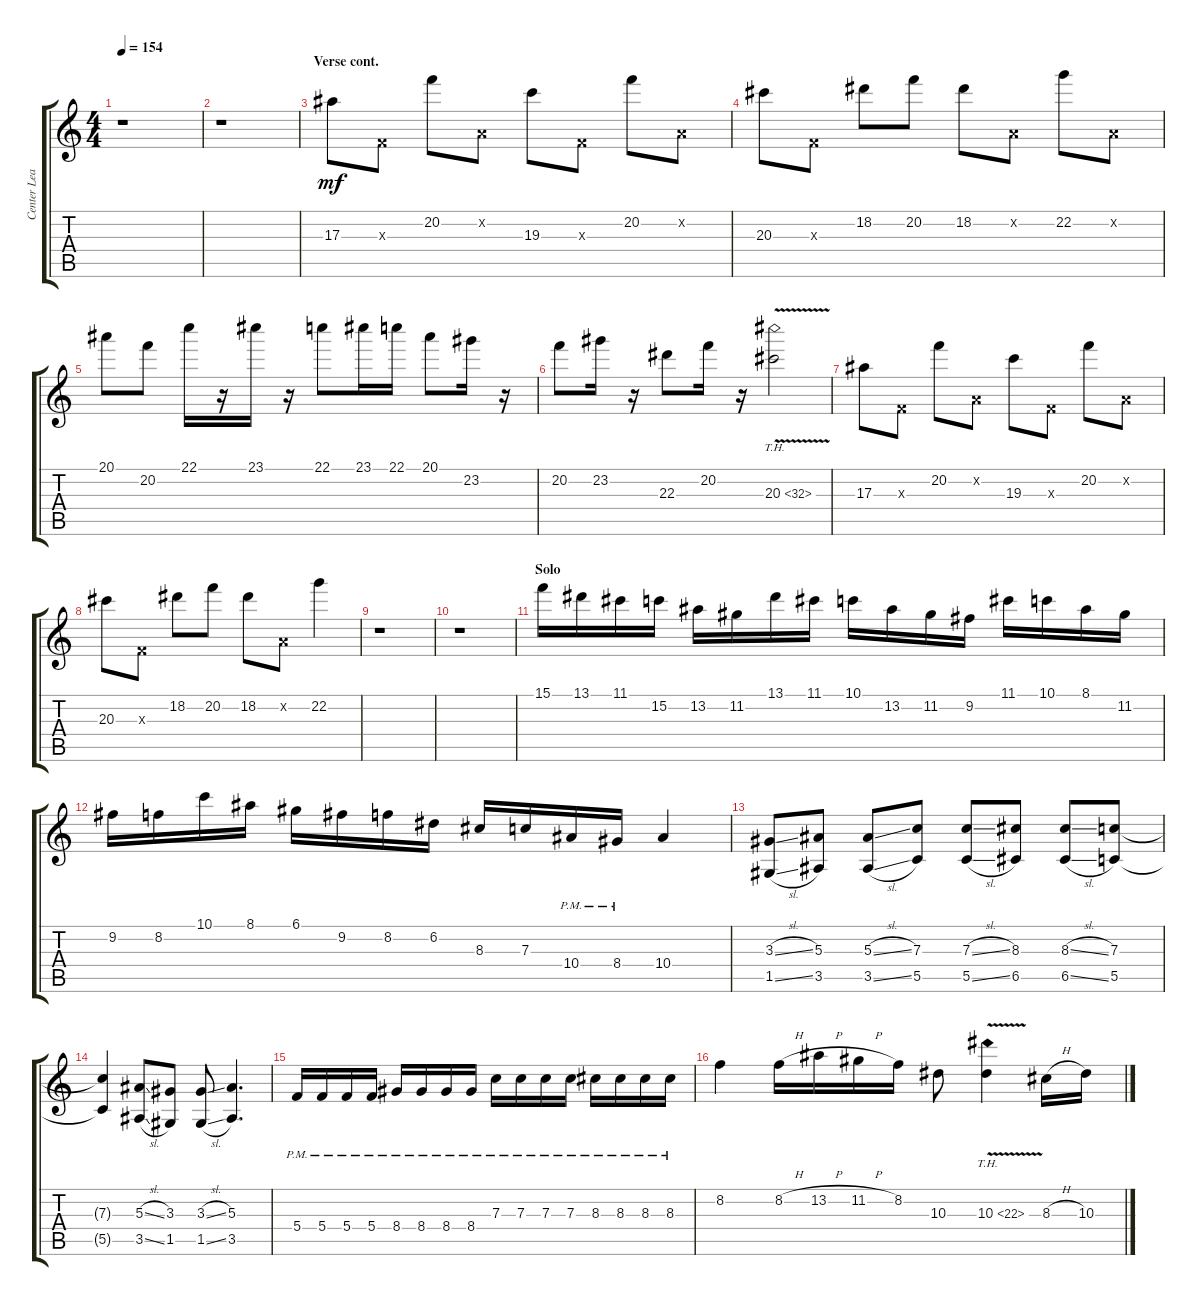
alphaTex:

\track ("Center Lead 1" "Center Lea") {instrument overdrivenguitar}
\staff {score tabs}
\tuning (D4 A3 F3 C3 G2 C2) {hide}
\ts (4 4)
\tempo 154
\clef g2
\ks aminor
r.1{dy mf} |
r.1 |
\section ("" "Verse cont.")
17.3.8 0.3{x}.8 20.2.8 0.2{x}.8 19.3.8 0.3{x}.8 20.2.8 0.2{x}.8 |
20.3.8 0.3{x}.8 18.2.8 20.2.8 18.2.8 0.2{x}.8 22.2.8 0.2{x}.8 |
20.1.8 20.2.8 22.1.16 r.16 23.1.16 r.16 22.1.8 23.1.16 22.1.16 20.1.8 23.2.16 r.16 |
20.2.8 23.2.16 r.16 22.3.8 20.2.16 r.16 20.3{th 12 v}.2 |
17.3.8 0.3{x}.8 20.2.8 0.2{x}.8 19.3.8 0.3{x}.8 20.2.8 0.2{x}.8 |
20.3.8 0.3{x}.8 18.2.8 20.2.8 18.2.8 0.2{x}.8 22.2.4 |
r.1 |
r.1 |
\section ("" "Solo")
15.1.16 13.1.16 11.1.16 15.2.16 13.2.16 11.2.16 13.1.16 11.1.16 10.1.16 13.2.16 11.2.16 9.2.16 11.1.16 10.1.16 8.1.16 11.2.16 |
9.2.16 8.2.16 10.1.16 8.1.16 6.1.16 9.2.16 8.2.16 6.2.16 8.3.16 7.3.16 10.4{pm}.16 8.4{pm}.16 10.4.4 |
(3.3{sl} 1.5{sl}).8 (5.3 3.5).8 (5.3{sl} 3.5{sl}).8 (7.3 5.5).8 (7.3{sl} 5.5{sl}).8 (8.3 6.5).8 (8.3{sl} 6.5{sl}).8 (7.3 5.5).8 |
(7.3{t} 5.5{t}).4 (5.3{sl} 3.5{sl}).8 (3.3 1.5).8 (3.3{sl} 1.5{sl}).8 (5.3 3.5).4{d} |
5.4{pm}.16 5.4{pm}.16 5.4{pm}.16 5.4{pm}.16 8.4{pm}.16 8.4{pm}.16 8.4{pm}.16 8.4{pm}.16 7.3{pm}.16 7.3{pm}.16 7.3{pm}.16 7.3{pm}.16 8.3{pm}.16 8.3{pm}.16 8.3{pm}.16 8.3{pm}.16 |
8.2.4 8.2{h}.16 13.2{h}.16 11.2{h}.16 8.2.16 10.3.8 10.3{th 12 v}.4 8.3{h}.16 10.3.16
